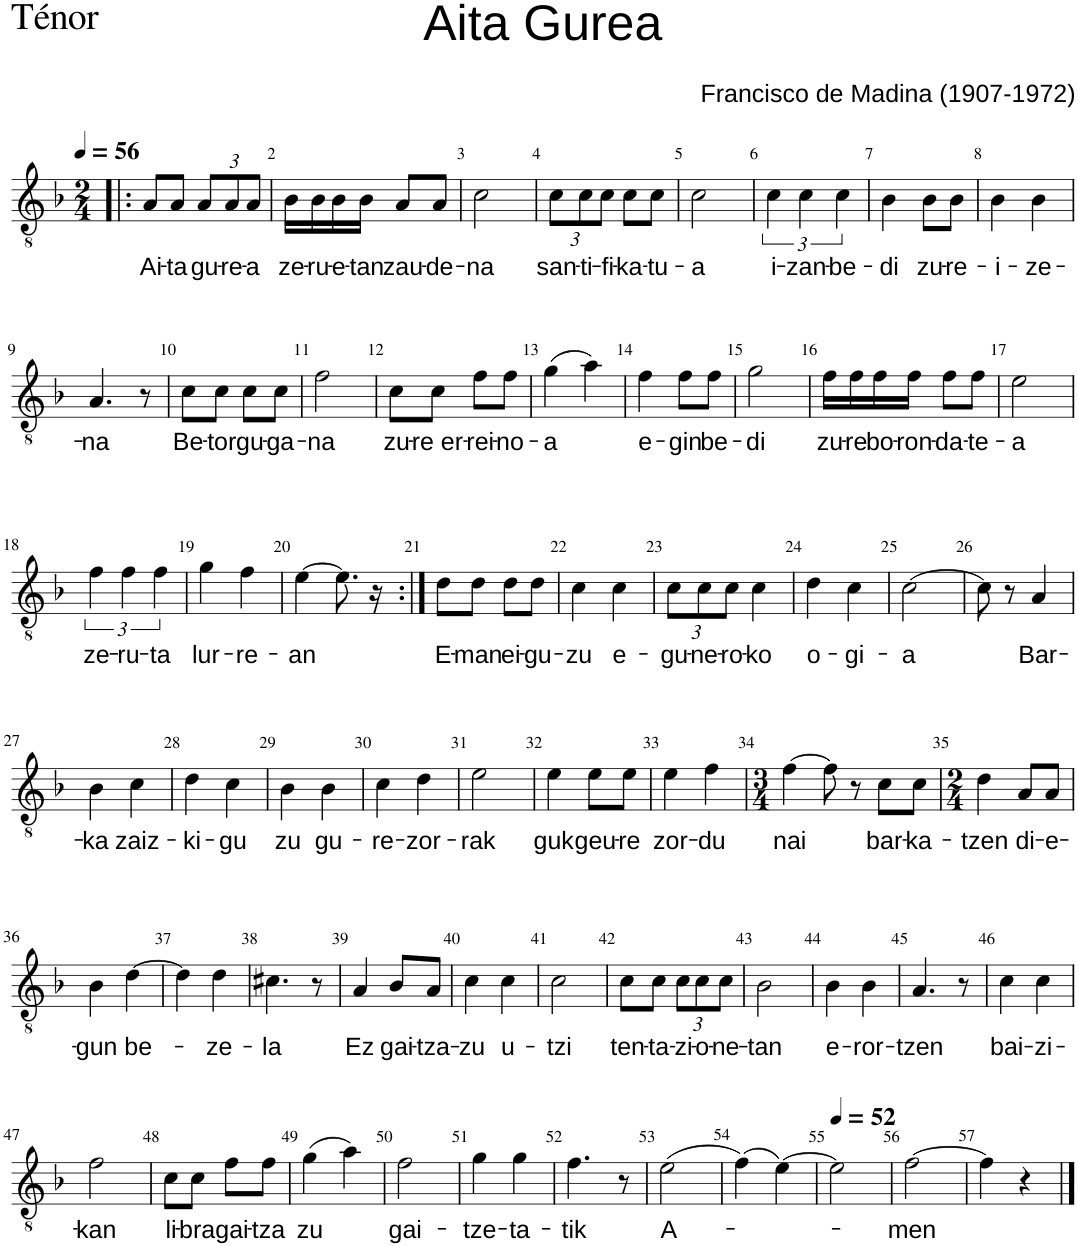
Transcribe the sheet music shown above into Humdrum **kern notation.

**kern	**text
*part1	*part1
*staff1	*staff1
*I"Ténor 1	*
*I'T1	*
*clefGv2	*
*k[b-]	*
*M2/4	*
*MM56	*
=1!|:	=1!|:
!	!LO:LY:b
8A/L	Ai-
!	!LO:LY:b
8A/J	-ta
*Xbrackettup	*
!	!LO:LY:b
12A/L	gu-
!	!LO:LY:b
12A/	-re-
!	!LO:LY:b
12A/J	-a
=2	=2
!	!LO:LY:b
16B-\LL	ze-
!	!LO:LY:b
16B-\	-ru-
!	!LO:LY:b
16B-\	-e-
!	!LO:LY:b
16B-\JJ	-tan
!	!LO:LY:b
8A/L	zau-
!	!LO:LY:b
8A/J	-de-
=3	=3
!	!LO:LY:b
2c\	-na
=4	=4
!	!LO:LY:b
12c\L	san-
!	!LO:LY:b
12c\	-ti-
!	!LO:LY:b
12c\J	-fi-
!	!LO:LY:b
8c\L	-ka-
!	!LO:LY:b
8c\J	-tu-
=5	=5
!	!LO:LY:b
2c\	-a
=6	=6
*brackettup	*
!	!LO:LY:b
6c\	i-
!	!LO:LY:b
6c\	-zan-
!	!LO:LY:b
6c\	-be-
=7	=7
!	!LO:LY:b
4B-\	-di
!	!LO:LY:b
8B-\L	zu-
!	!LO:LY:b
8B-\J	-re-
=8	=8
!	!LO:LY:b
4B-\	-i-
!	!LO:LY:b
4B-\	-ze-
!!LO:LB:g=z
=9	=9
!	!LO:LY:b
4.A/	-na
8r	.
=10	=10
!	!LO:LY:b
8c\L	Be-
!	!LO:LY:b
8c\J	-tor
!	!LO:LY:b
8c\L	gu-
!	!LO:LY:b
8c\J	-ga-
=11	=11
!	!LO:LY:b
2f\	-na
=12	=12
!	!LO:LY:b
8c\L	zu-
!	!LO:LY:b
8c\J	-re er-
!	!LO:LY:b
8f\L	-rei-
!	!LO:LY:b
8f\J	-no-
=13	=13
!	!LO:LY:b
(4g\	-a
4a\)	.
=14	=14
!	!LO:LY:b
4f\	e-
!	!LO:LY:b
8f\L	-gin
!	!LO:LY:b
8f\J	be-
=15	=15
!	!LO:LY:b
2g\	-di
=16	=16
!	!LO:LY:b
16f\LL	zu-
!	!LO:LY:b
16f\	-re
!	!LO:LY:b
16f\	bo-
!	!LO:LY:b
16f\JJ	-ron-
!	!LO:LY:b
8f\L	-da-
!	!LO:LY:b
8f\J	-te-
=17	=17
!	!LO:LY:b
2e\	-a
!!LO:LB:g=z
=18	=18
!	!LO:LY:b
6f\	ze-
!	!LO:LY:b
6f\	-ru-
!	!LO:LY:b
6f\	-ta
=19	=19
!	!LO:LY:b
4g\	lur-
!	!LO:LY:b
4f\	-re-
=20	=20
!	!LO:LY:b
[4e\	-an
8.e\]	.
16r	.
=21:|!	=21:|!
!	!LO:LY:b
8d\L	E-
!	!LO:LY:b
8d\J	-man
!	!LO:LY:b
8d\L	ei-
!	!LO:LY:b
8d\J	-gu-
=22	=22
!	!LO:LY:b
4c\	-zu
!	!LO:LY:b
4c\	e-
=23	=23
*Xbrackettup	*
!	!LO:LY:b
12c\L	-gu-
!	!LO:LY:b
12c\	-ne-
!	!LO:LY:b
12c\J	-ro-
!	!LO:LY:b
4c\	-ko
=24	=24
!	!LO:LY:b
4d\	o-
!	!LO:LY:b
4c\	-gi-
=25	=25
!	!LO:LY:b
[2c\	-a
=26	=26
8c\]	.
8r	.
!	!LO:LY:b
4A/	Bar-
!!LO:LB:g=z
=27	=27
!	!LO:LY:b
4B-\	-ka
!	!LO:LY:b
4c\	zaiz-
=28	=28
!	!LO:LY:b
4d\	-ki-
!	!LO:LY:b
4c\	-gu
=29	=29
!	!LO:LY:b
4B-\	zu
!	!LO:LY:b
4B-\	gu-
=30	=30
!	!LO:LY:b
4c\	-re-
!	!LO:LY:b
4d\	-zor-
=31	=31
!	!LO:LY:b
2e\	-rak
=32	=32
!	!LO:LY:b
4e\	guk
!	!LO:LY:b
8e\L	geu-
!	!LO:LY:b
8e\J	-re
=33	=33
!	!LO:LY:b
4e\	zor-
!	!LO:LY:b
4f\	-du
=34	=34
*M3/4	*
!	!LO:LY:b
[4f\	nai
8f\]	.
8r	.
!	!LO:LY:b
8c\L	bar-
!	!LO:LY:b
8c\J	-ka-
=35	=35
*M2/4	*
!	!LO:LY:b
4d\	-tzen
!	!LO:LY:b
8A/L	di-
!	!LO:LY:b
8A/J	-e-
!!LO:LB:g=z
=36	=36
!	!LO:LY:b
4B-\	-gun
!	!LO:LY:b
[4d\	be-
=37	=37
4d\]	.
!	!LO:LY:b
4d\	-ze-
=38	=38
!	!LO:LY:b
4.c#X\	-la
8r	.
=39	=39
!	!LO:LY:b
4A/	Ez
!	!LO:LY:b
8B-/L	gai-
!	!LO:LY:b
8A/J	-tza-
=40	=40
!	!LO:LY:b
4c\	-zu
!	!LO:LY:b
4c\	u-
=41	=41
!	!LO:LY:b
2c\	-tzi
=42	=42
!	!LO:LY:b
8c\L	ten-
!	!LO:LY:b
8c\J	-ta-
!	!LO:LY:b
12c\L	-zi-
!	!LO:LY:b
12c\	-o-
!	!LO:LY:b
12c\J	-ne-
=43	=43
!	!LO:LY:b
2B-\	-tan
=44	=44
!	!LO:LY:b
4B-\	e-
!	!LO:LY:b
4B-\	-ror-
=45	=45
!	!LO:LY:b
4.A/	-tzen
8r	.
=46	=46
!	!LO:LY:b
4c\	bai-
!	!LO:LY:b
4c\	-zi-
!!LO:LB:g=z
=47	=47
!	!LO:LY:b
2f\	-kan
=48	=48
!	!LO:LY:b
8c\L	li-
!	!LO:LY:b
8c\J	-bra
!	!LO:LY:b
8f\L	gai-
!	!LO:LY:b
8f\J	-tza
=49	=49
!	!LO:LY:b
(4g\	zu
4a\)	.
=50	=50
!	!LO:LY:b
2f\	gai-
=51	=51
!	!LO:LY:b
4g\	-tze-
!	!LO:LY:b
4g\	-ta-
=52	=52
!	!LO:LY:b
4.f\	-tik
8r	.
=53	=53
!	!LO:LY:b
(2e\	A-
=54	=54
(4f\)	.
[4e\)	.
=55	=55
*MM52	*
2e\]	.
=56	=56
!	!LO:LY:b
[2f\	-men
=57	=57
4f\]	.
4r	.
==	==
*-	*-
